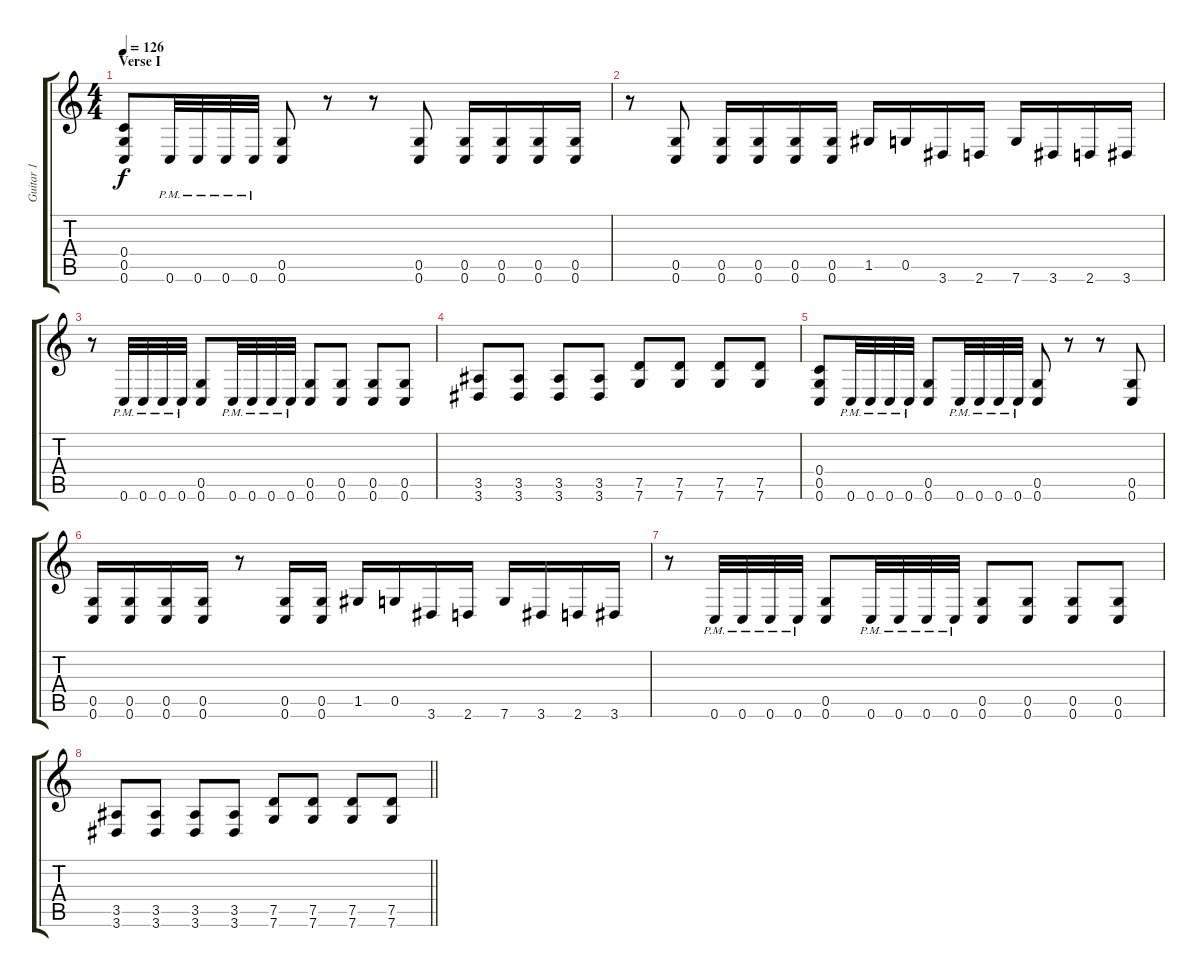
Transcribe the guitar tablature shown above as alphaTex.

\track ("Guitar 1" "Guitar 1") {instrument distortionguitar}
\staff {score tabs}
\tuning (D4 A3 F3 C3 G2 C2) {hide}
\ts (4 4)
\section ("" "Verse I")
\tempo 126
\clef g2
\ks c
(0.4 0.5 0.6).8{dy f} 0.6{pm}.32 0.6{pm}.32 0.6{pm}.32 0.6{pm}.32 (0.5 0.6).8 r.8 r.8 (0.5 0.6).8 (0.5 0.6).16 (0.5 0.6).16 (0.5 0.6).16 (0.5 0.6).16 |
r.8 (0.5 0.6).8 (0.5 0.6).16 (0.5 0.6).16 (0.5 0.6).16 (0.5 0.6).16 1.5.16 0.5.16 3.6.16 2.6.16 7.6.16 3.6.16 2.6.16 3.6.16 |
r.8 0.6{pm}.32 0.6{pm}.32 0.6{pm}.32 0.6{pm}.32 (0.5 0.6).8 0.6{pm}.32 0.6{pm}.32 0.6{pm}.32 0.6{pm}.32 (0.5 0.6).8 (0.5 0.6).8 (0.5 0.6).8 (0.5 0.6).8 |
(3.5 3.6).8 (3.5 3.6).8 (3.5 3.6).8 (3.5 3.6).8 (7.5 7.6).8 (7.5 7.6).8 (7.5 7.6).8 (7.5 7.6).8 |
(0.4 0.5 0.6).8 0.6{pm}.32 0.6{pm}.32 0.6{pm}.32 0.6{pm}.32 (0.5 0.6).8 0.6{pm}.32 0.6{pm}.32 0.6{pm}.32 0.6{pm}.32 (0.5 0.6).8 r.8 r.8 (0.5 0.6).8 |
(0.5 0.6).16 (0.5 0.6).16 (0.5 0.6).16 (0.5 0.6).16 r.8 (0.5 0.6).16 (0.5 0.6).16 1.5.16 0.5.16 3.6.16 2.6.16 7.6.16 3.6.16 2.6.16 3.6.16 |
r.8 0.6{pm}.32 0.6{pm}.32 0.6{pm}.32 0.6{pm}.32 (0.5 0.6).8 0.6{pm}.32 0.6{pm}.32 0.6{pm}.32 0.6{pm}.32 (0.5 0.6).8 (0.5 0.6).8 (0.5 0.6).8 (0.5 0.6).8 |
\barLineRight lightlight
(3.5 3.6).8 (3.5 3.6).8 (3.5 3.6).8 (3.5 3.6).8 (7.5 7.6).8 (7.5 7.6).8 (7.5 7.6).8 (7.5 7.6).8
